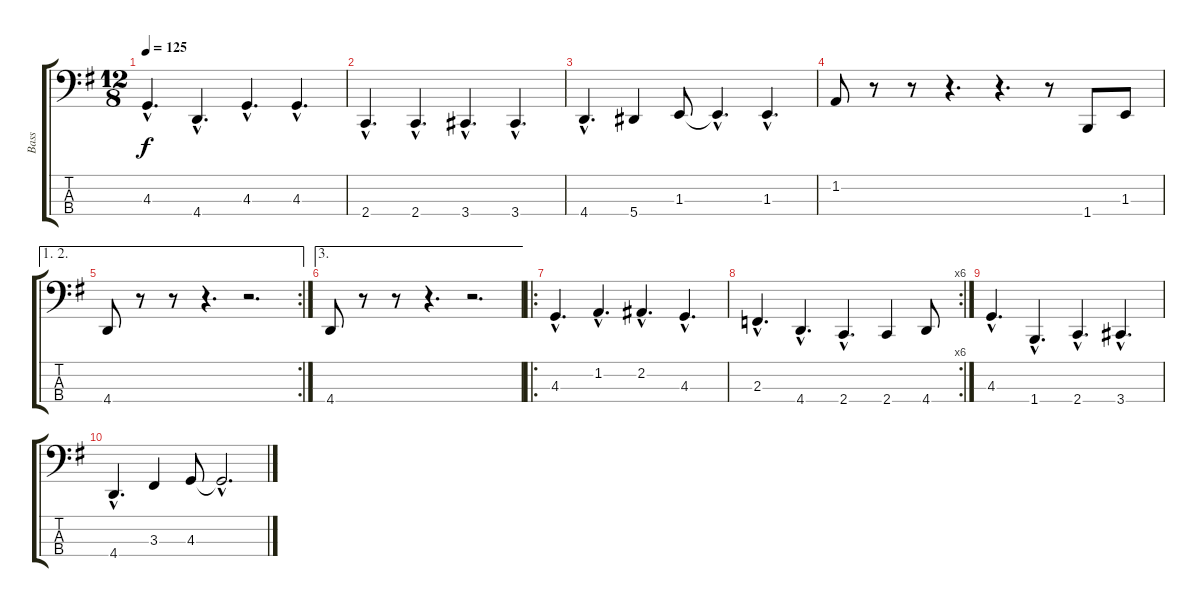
\track ("Bass" "Bass") {instrument slapbass2}
\staff {score tabs}
\tuning (Db2 Ab1 Eb1 Bb0) {hide}
\ts (12 8)
\tempo 125
\clef f4
\ks g
4.3{hac}.4{d dy f} 4.4{hac}.4{d} 4.3{hac}.4{d} 4.3{hac}.4{d} |
2.4{hac}.4{d} 2.4{hac}.4{d} 3.4{hac}.4{d} 3.4{hac}.4{d} |
4.4{hac}.4{d} 5.4.4 1.3.8 1.3{hac t}.4{d} 1.3{hac}.4{d} |
1.2.8 r.8 r.8 r.4{d} r.4{d} r.8 1.4.8 1.3.8 |
\ae (1 2)
\rc 2
4.4.8 r.8 r.8 r.4{d} r.2{d} |
\ae 3
4.4.8 r.8 r.8 r.4{d} r.2{d} |
\ro
4.3{hac}.4{d} 1.2{hac}.4{d} 2.2{hac}.4{d} 4.3{hac}.4{d} |
\rc 6
2.3{hac}.4{d} 4.4{hac}.4{d} 2.4{hac}.4{d} 2.4.4 4.4.8 |
4.3{hac}.4{d} 1.4{hac}.4{d} 2.4{hac}.4{d} 3.4{hac}.4{d} |
4.4{hac}.4{d} 3.3.4 4.3.8 4.3{hac t}.2{d}
